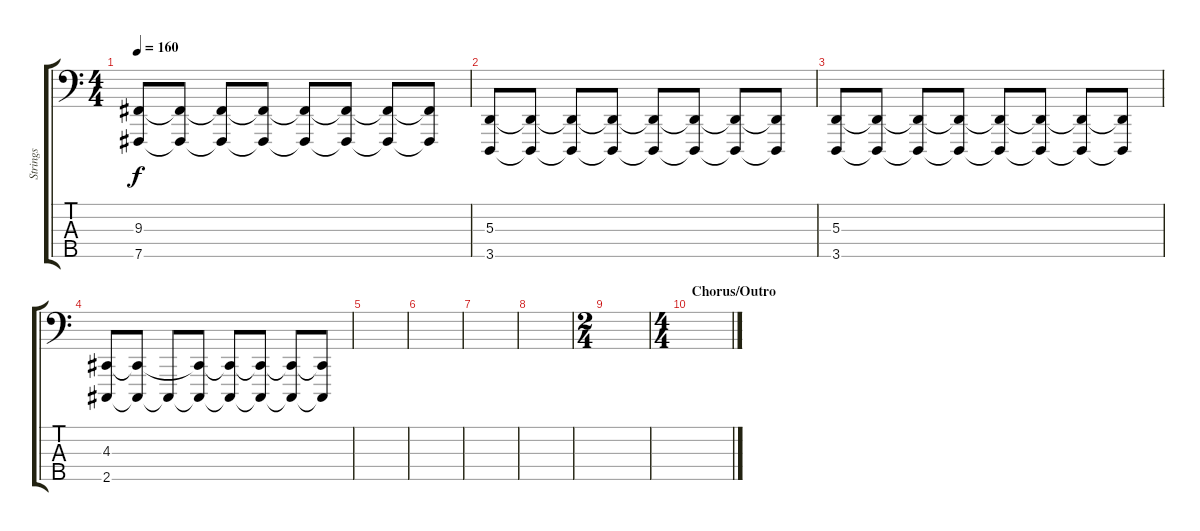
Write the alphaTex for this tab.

\track ("Strings" "Strings") {instrument stringensemble1}
\staff {score tabs}
\tuning (G2 D2 A1 E1 B0) {hide}
\ts (4 4)
\tempo 160
\clef f4
\ks c
(9.3 7.5).8{dy f} (9.3{t} 7.5{t}).8 (9.3{t} 7.5{t}).8 (9.3{t} 7.5{t}).8 (9.3{t} 7.5{t}).8 (9.3{t} 7.5{t}).8 (9.3{t} 7.5{t}).8 (9.3{t} 7.5{t}).8 |
(5.3 3.5).8 (5.3{t} 3.5{t}).8 (5.3{t} 3.5{t}).8 (5.3{t} 3.5{t}).8 (5.3{t} 3.5{t}).8 (5.3{t} 3.5{t}).8 (5.3{t} 3.5{t}).8 (5.3{t} 3.5{t}).8 |
(5.3 3.5).8 (5.3{t} 3.5{t}).8 (5.3{t} 3.5{t}).8 (5.3{t} 3.5{t}).8 (5.3{t} 3.5{t}).8 (5.3{t} 3.5{t}).8 (5.3{t} 3.5{t}).8 (5.3{t} 3.5{t}).8 |
(4.3 2.5).8 (4.3{t} 2.5{t}).8 2.5{t}.8 (4.3{t} 2.5{t}).8 (4.3{t} 2.5{t}).8 (4.3{t} 2.5{t}).8 (4.3{t} 2.5{t}).8 (4.3{t} 2.5{t}).8 |
|
|
|
|
\ts (2 4)
|
\ts (4 4)
\section ("" "Chorus/Outro")
